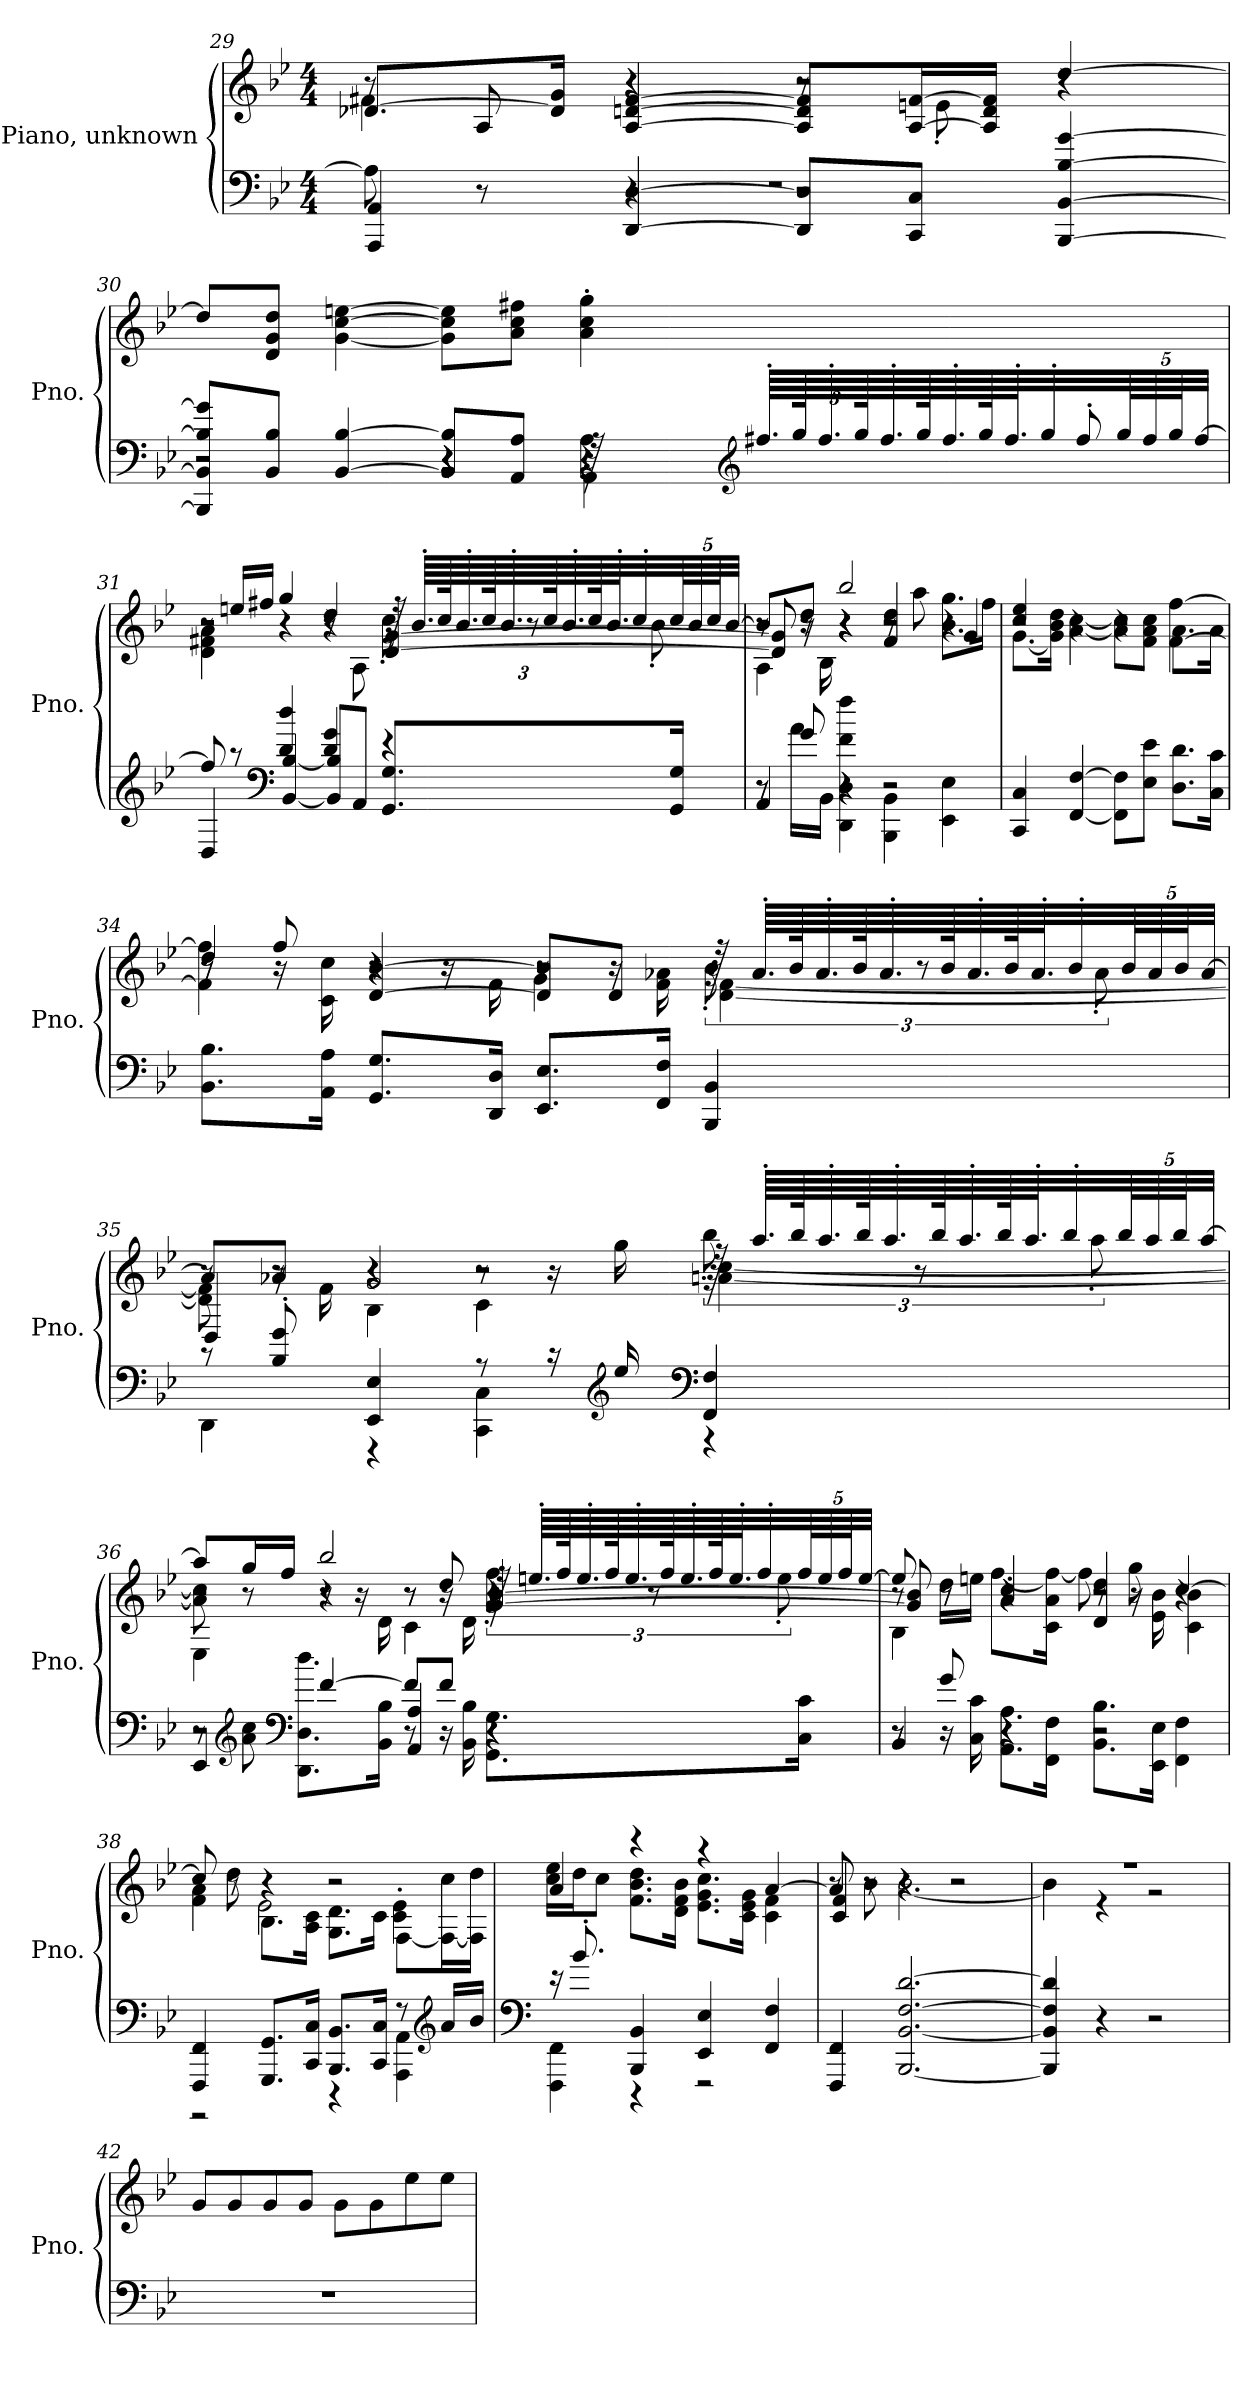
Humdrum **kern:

**kern	**kern
*part1	*part1
*staff2	*staff1
*I"Piano, unknown	*
*I'Pno.	*
*clefF4	*clefG2
*k[b-e-]	*k[b-e-]
*M4/4	*M4/4
=29	=29
*^	*^
*	*^	*	*^
1r	8A\]	4AAA/ 4AA/	[8.d-X/L	4f#X\	8r
.	8r	.	.	.	8A/
.	.	.	16d-/] 16g/Jk	.	.
.	4r	[4DD/ [4D/	[4A/ [4dn/ [4f#/	4r	4r
.	2r	8DD/] 8D/]L	8A/] 8d/] 8f#/]L	8r	2r
.	.	8CC/ 8C/J	[16A/ [16f#/L	8en'\	.
.	.	.	16A/] 16d/ 16f#/]JJ	.	.
.	.	[4BBB-/ [4BB-/ [4B-/ [4g/	[4dd/	4r	.
*	*	*	*v	*v	*v
!!LO:LB:g=z
=30	=30	=30	=30
*	*	*^	*
2r	2r	8BBB-/] 8BB-/] 8B-/] 8g/]L	2r	8dd/L]
.	.	8BB-/ 8B-/J	.	8d/ 8g/ 8dd/J
.	.	[4BB-/ [4B-/	.	[4g\ [4cc\ [4een\
4r	4r	8BB-/] 8B-/]L	4r	8g\] 8cc\] 8ee\]L
.	.	8AA/ 8A/J	.	8a\ 8cc\ 8ff#X\J
128r	4A\	6r	4AA\	4a\' 4cc\' 4gg\'
*clefG2	*	*	*	*
64.ff#X'/LLLL	.	.	.	.
128gg/K	.	.	.	.
64.ff#'/	.	.	.	.
128gg/K	.	.	.	.
64.ff#'/	.	.	.	.
128gg/K	.	.	.	.
64.ff#'/	.	.	.	.
128gg/K	.	.	.	.
64.ff#'/J	.	.	.	.
32gg'/	.	.	.	.
.	.	12ff#'/	.	.
*Xbrackettup	*	*	*	*
80gg/L	.	.	.	.
80ff#/	.	.	.	.
80gg/J	.	.	.	.
[40ff#/JJJ	.	.	.	.
*	*v	*v	*v	*
!!LO:LB:g=z
=31	=31	=31
*	*	*^
*	*	*	*^
8ff#/]	4D/	8r	4d\ 4f#X\ 4a\	2r
8r	.	16een/LL	.	.
.	.	16ff#X/JJ	.	.
*clefF4	*	*	*	*
4d/ 4dd/	[4BB-/ [4B-/	4gg/	4r	.
4d/ 4g/	8BB-/] 8B-/]L	4dd/	8r	4r
.	8AA/J	.	8A\	.
4r	8.GG/ 8.G/L	128r	12cc'\	[4d/ [4g/
.	.	64.b-'/LLLL	.	.
.	.	128cc/K	.	.
.	.	64.b-'/	.	.
.	.	128cc/K	.	.
.	.	64.b-'/	.	.
.	.	.	12r	.
.	.	128cc/K	.	.
.	.	64.b-'/	.	.
.	.	128cc/K	.	.
.	.	64.b-'/J	.	.
.	.	32cc'/	.	.
.	.	.	12b-'\	.
*	*	*Xbrackettup	*	*
.	16GG/ 16G/Jk	80cc/L	.	.
.	.	80b-/	.	.
.	.	80cc/J	.	.
.	.	[40b-/JJJ	.	.
=32	=32	=32	=32	=32
*	*^	*	*	*^
8r	8r	4AA/	8b-/L]	8r	8d/] 8g/]	4A\
8g/	16a\LL	.	8dd/J	16r	8r	.
.	16BB-\JJ	.	.	16B-\	.	.
4r	4DD\ 4D\ 4f\ 4ff\	4r	2bb-/	4r	4r	4r
2r	4BBB-\ 4BB-\	2r	.	8r	4f/ 4dd/	2r
.	.	.	.	8aa\	.	.
.	4EE-\ 4E-\	.	4r	8.b-\ 8.gg\L	4g/	.
.	.	.	.	16ff\Jk	.	.
*v	*v	*v	*	*	*	*
*	*	*	*v	*v
!!LO:LB:g=z
=33	=33	=33	=33
4CC/ 4C/	4cc/ 4ee-/	[8.g\L	2r
.	.	16g\] 16b-\ 16dd\Jk	.
[4FF/ [4F/	4r	[4a\ [4cc\	.
8FF\] 8F\]L	2r	8a\] 8cc\]L	4r
8E-\ 8e-\J	.	8f\ 8a\ 8cc\J	.
8.D\ 8.d\L	.	8.a\L	[4f\ [4ff\
16C\ 16c\Jk	.	16a\Jk	.
=34	=34	=34	=34
*	*	*	*^
8.BB-\ 8.B-\L	8r	8r	4dd/	4f\] 4ff\]
.	8ff/	16r	.	.
16AA\ 16A\Jk	.	16c\ 16cc\	.	.
8.GG/ 8.G/L	[4d/ [4b-/	8r	4r	4r
.	.	16r	.	.
16DD/ 16D/Jk	.	16f\	.	.
8.EE-/ 8.E-/L	8d/] 8b-/]L	8r	2r	4g\
.	8d/J	16r	.	.
16FF/ 16F/Jk	.	16f\ 16a-X\	.	.
*	*	*brackettup	*	*
4BBB-/ 4BB-/	128r	12b-'\	.	[4d\ [4f\
.	64.a-'/LLLL	.	.	.
.	128b-/K	.	.	.
.	64.a-'/	.	.	.
.	128b-/K	.	.	.
.	64.a-'/	.	.	.
.	.	12r	.	.
.	128b-/K	.	.	.
.	64.a-'/	.	.	.
.	128b-/K	.	.	.
.	64.a-'/J	.	.	.
.	32b-'/	.	.	.
.	.	12a-'\	.	.
*	*Xbrackettup	*	*	*
.	80b-/L	.	.	.
.	80a-/	.	.	.
.	80b-/J	.	.	.
.	[40a-/JJJ	.	.	.
!!LO:PB:g=z	!!	!!	!!
=35	=35	=35	=35	=35
*^	*	*	*	*
8r	4DD\	8a-/L]	8r	4D/	8d\] 8f\]
8B-/' 8g/'	.	8a-X/J	16r	.	8r
.	.	.	16f\	.	.
4EE-/ 4E-/	4r	2g/	4B-\	4r	4r
8r	4CC\ 4C\	.	8r	2r	4c\
16r	.	.	16r	.	.
*clefG2	*	*	*	*	*
16ee-/	.	.	16gg\	.	.
*clefF4	*	*	*	*	*
*	*	*	*brackettup	*	*
4FF/ 4F/	4r	128r	12bb-'\	.	[4an\ [4cc\
.	.	64.aa'/LLLL	.	.	.
.	.	128bb-/K	.	.	.
.	.	64.aa'/	.	.	.
.	.	128bb-/K	.	.	.
.	.	64.aa'/	.	.	.
.	.	.	12r	.	.
.	.	128bb-/K	.	.	.
.	.	64.aa'/	.	.	.
.	.	128bb-/K	.	.	.
.	.	64.aa'/J	.	.	.
.	.	32bb-'/	.	.	.
.	.	.	12aa'\	.	.
*	*	*Xbrackettup	*	*	*
.	.	80bb-/L	.	.	.
.	.	80aa/	.	.	.
.	.	80bb-/J	.	.	.
.	.	[40aa/JJJ	.	.	.
!!LO:LB:g=z	!!	!!	!!
=36	=36	=36	=36	=36	=36
*	*^	*	*	*	*
4EE-/	8r	2r	8aa/L]	4E-\	2r	8a\] 8cc\]
*clefG2	*	*	*	*	*	*
.	8a\ 8cc\	.	16gg/L	.	.	8r
.	.	.	16ff/JJ	.	.	.
*clefF4	*	*	*	*	*	*
[4f/	8.DD\ 8.D\ 8.dd\L	.	2bb-/	8r	.	4r
.	.	.	.	16r	.	.
.	16BB-\ 16B-\Jk	.	.	16d\	.	.
8f/L]	8r	4AA/ 4A/	.	8r	8r	4c\
8f/J	16r	.	.	16r	8dd/	.
.	16BB-\ 16B-\	.	.	16d\	.	.
*	*	*	*	*brackettup	*	*
4r	8.GG\ 8.G\L	4r	128r	12ff'\	[4g/ [4b-/	4r
.	.	.	64.een'/LLLL	.	.	.
.	.	.	128ff/K	.	.	.
.	.	.	64.ee'/	.	.	.
.	.	.	128ff/K	.	.	.
.	.	.	64.ee'/	.	.	.
.	.	.	.	12r	.	.
.	.	.	128ff/K	.	.	.
.	.	.	64.ee'/	.	.	.
.	.	.	128ff/K	.	.	.
.	.	.	64.ee'/J	.	.	.
.	.	.	32ff'/	.	.	.
.	.	.	.	12ee'\	.	.
*	*	*	*Xbrackettup	*	*	*
.	16C\ 16c\Jk	.	80ff/L	.	.	.
.	.	.	80ee/	.	.	.
.	.	.	80ff/J	.	.	.
.	.	.	[40ee/JJJ	.	.	.
!!LO:LB:g=z	!!	!!	!!
=37	=37	=37	=37	=37	=37	=37
8r	8r	4BB-/	8ee/]	8r	8g/] 8b-/]	4B-\
8g/	16r	.	8r	16dd\LL	8r	.
.	16C\ 16c\	.	.	16een\JJ	.	.
4r	8.AA\ 8.A\L	4r	4a/ 4cc/	[8.ff\L	4r	4r
.	16FF\ 16F\Jk	.	.	16c\ 16a\ 16ff\_Jk	.	.
2r	8.BB-\ 8.B-\L	2r	4d/ 4dd/	8ff\]	2r	8r
.	.	.	.	16r	.	8gg\
.	16EE-\ 16E-\Jk	.	.	16e-\ 16b-\	.	.
.	4FF\ 4F\	.	[4cc/	4c\ 4b-\	.	4r
*	*v	*v	*	*	*	*
*	*	*	*	*v	*v
=38	=38	=38	=38	=38
4FFF/ 4FF/	2r	8cc/]	8r	4f\ 4a\
.	.	8r	8dd\	.
8.GGG/ 8.GG/L	.	4r	8.B-\L	2e-\
16CC/ 16C/Jk	.	.	16A\ 16c\Jk	.
8.BBB-/ 8.BB-/L	4r	2r	8.G\ 8.d\L	.
16CC/ 16C/Jk	.	.	16c\Jk	.
8r	4AAA\ 4AA\	.	[8F\L	4c\' 4e-\'
*clefG2	*	*	*	*
16a/LL	.	.	16F\_ 16cc\L	.
16b-/JJ	.	.	16F\] 16dd\JJ	.
*	*	*v	*v	*v
=39	=39	=39
*clefF4	*	*
*	*	*^
16r	4FFF\ 4FF\	4a/	16cc\ 16ee-\LL
8.b-'/	.	.	16dd\J
.	.	.	8cc\J
4BBB-/ 4BB-/	4r	4r	8.f\ 8.b-\ 8.dd\L
.	.	.	16d\ 16f\ 16b-\Jk
4EE-/ 4E-/	2r	4r	8.e-\ 8.g\ 8.cc\L
.	.	.	16c\ 16e-\ 16g\Jk
4FF/ 4F/	.	[4a/	4c\ 4f\
*v	*v	*	*
!!LO:LB:g=z
=40	=40	=40
*	*	*^
4FFF/ 4FF/	8a/]	8r	4c/ 4f/
.	8r	8b-\	.
[2.BBB-/ [2.BB-/ [2.F/ [2.d/	4r	[2.b-\	4r
.	2r	.	2r
*	*	*v	*v
=41	=41	=41
4BBB-/] 4BB-/] 4F/] 4d/]	1r	4b-\]
4r	.	4r
2r	.	2r
*	*v	*v
=42	=42
1r	8g/L
.	8g/
.	8g/
.	8g/J
.	8g\L
.	8g\
.	8ee-\
.	8ee-\J
=	=
*-	*-
